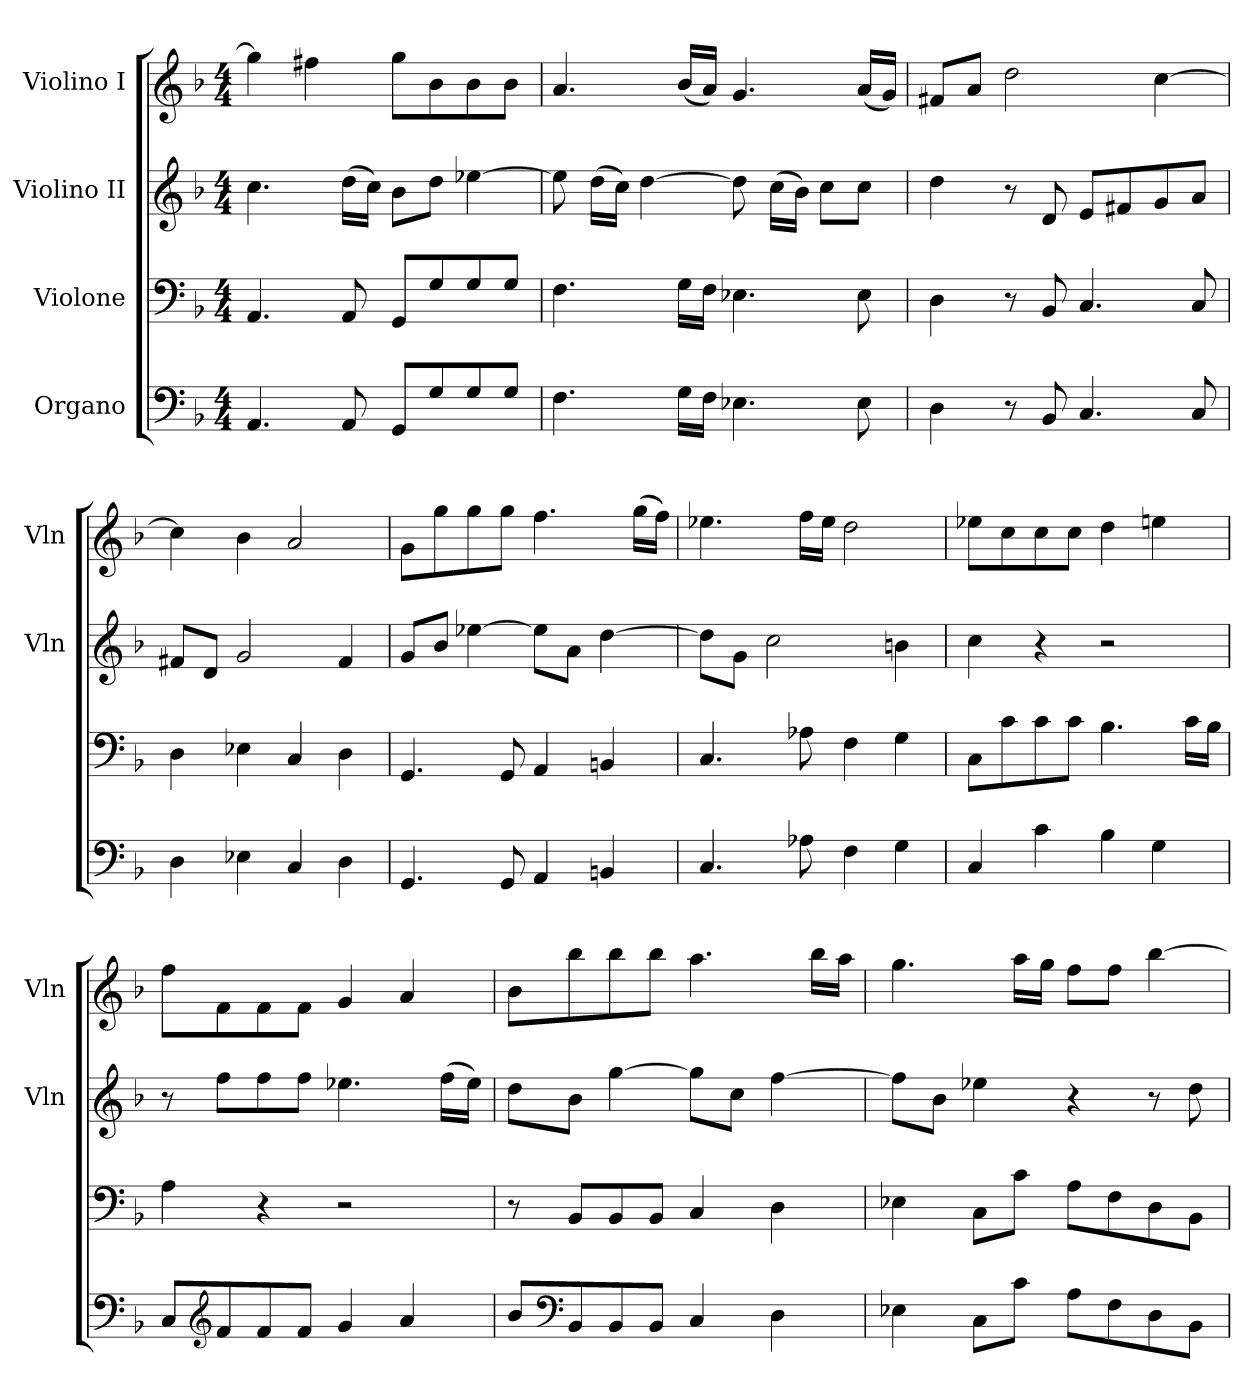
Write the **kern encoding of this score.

**kern	**kern	**kern	**kern
*part4	*part3	*part2	*part1
*staff4	*staff3	*staff2	*staff1
*I"Organo	*I"Violone	*I"Violino II	*I"Violino I
*	*	*I'Vln	*I'Vln
*clefF4	*clefF4	*clefG2	*clefG2
*k[b-]	*k[b-]	*k[b-]	*k[b-]
*M4/4	*M4/4	*M4/4	*M4/4
=	=	=	=
4.AA	4.AA	4.cc	4gg]
.	.	.	4ff#X
8AA	8AA	(16ddLL	.
.	.	16ccJJ)	.
8GGL	8GGL	8b-L	8ggL
8G	8G	8ddJ	8b-
8G	8G	[4ee-X	8b-
8GJ	8GJ	.	8b-J
=	=	=	=
4.F	4.F	8ee-]	4.a
.	.	(16ddLL	.
.	.	16ccJJ)	.
.	.	[4dd	.
16GLL	16GLL	.	(16b-LL
16FJJ	16FJJ	.	16aJJ)
4.E-X	4.E-X	8dd]	4.g
.	.	(16ccLL	.
.	.	16b-JJ)	.
.	.	8ccL	.
8E-	8E-	8ccJ	(16aLL
.	.	.	16gJJ)
=	=	=	=
4D	4D	4dd	8f#XL
.	.	.	8aJ
8r	8r	8r	2dd
8BB-	8BB-	8d	.
4.C	4.C	8eL	.
.	.	8f#X	.
.	.	8g	[4cc
8C	8C	8aJ	.
=	=	=	=
4D	4D	8f#XL	4cc]
.	.	8dJ	.
4E-X	4E-X	2g	4b-
4C	4C	.	2a
4D	4D	4f#	.
=	=	=	=
4.GG	4.GG	8gL	8gL
.	.	8b-J	8gg
.	.	[4ee-X	8gg
8GG	8GG	.	8ggJ
4AA	4AA	8ee-L]	4.ff
.	.	8aJ	.
4BBn	4BBn	[4dd	.
.	.	.	(16ggLL
.	.	.	16ffJJ)
=	=	=	=
4.C	4.C	8ddL]	4.ee-X
.	.	8gJ	.
.	.	2cc	.
8A-X	8A-X	.	16ffLL
.	.	.	16ee-JJ
4F	4F	.	2dd
4G	4G	4bn	.
=	=	=	=
4C	8CL	4cc	8ee-XL
.	8c	.	8cc
4c	8c	4r	8cc
.	8cJ	.	8ccJ
4B-	4.B-	2r	4dd
4G	.	.	4een
.	16cLL	.	.
.	16B-JJ	.	.
=	=	=	=
8CL	4A	8r	8ffL
*clefG2	*	*	*
8f	.	8ffL	8f
8f	4r	8ff	8f
8fJ	.	8ffJ	8fJ
4g	2r	4.ee-X	4g
4a	.	.	4a
.	.	(16ffLL	.
.	.	16ee-JJ)	.
=	=	=	=
8b-L	8r	8ddL	8b-L
*clefF4	*	*	*
8BB-	8BB-L	8b-J	8bb-
8BB-	8BB-	[4gg	8bb-
8BB-J	8BB-J	.	8bb-J
4C	4C	8ggL]	4.aa
.	.	8ccJ	.
4D	4D	[4ff	.
.	.	.	16bb-LL
.	.	.	16aaJJ
=	=	=	=
4E-X	4E-X	8ffL]	4.gg
.	.	8b-J	.
8CL	8CL	4ee-X	.
8cJ	8cJ	.	16aaLL
.	.	.	16ggJJ
8AL	8AL	4r	8ffL
8F	8F	.	8ffJ
8D	8D	8r	[4bb-
8BB-J	8BB-J	8dd	.
=	=	=	=
*-	*-	*-	*-
